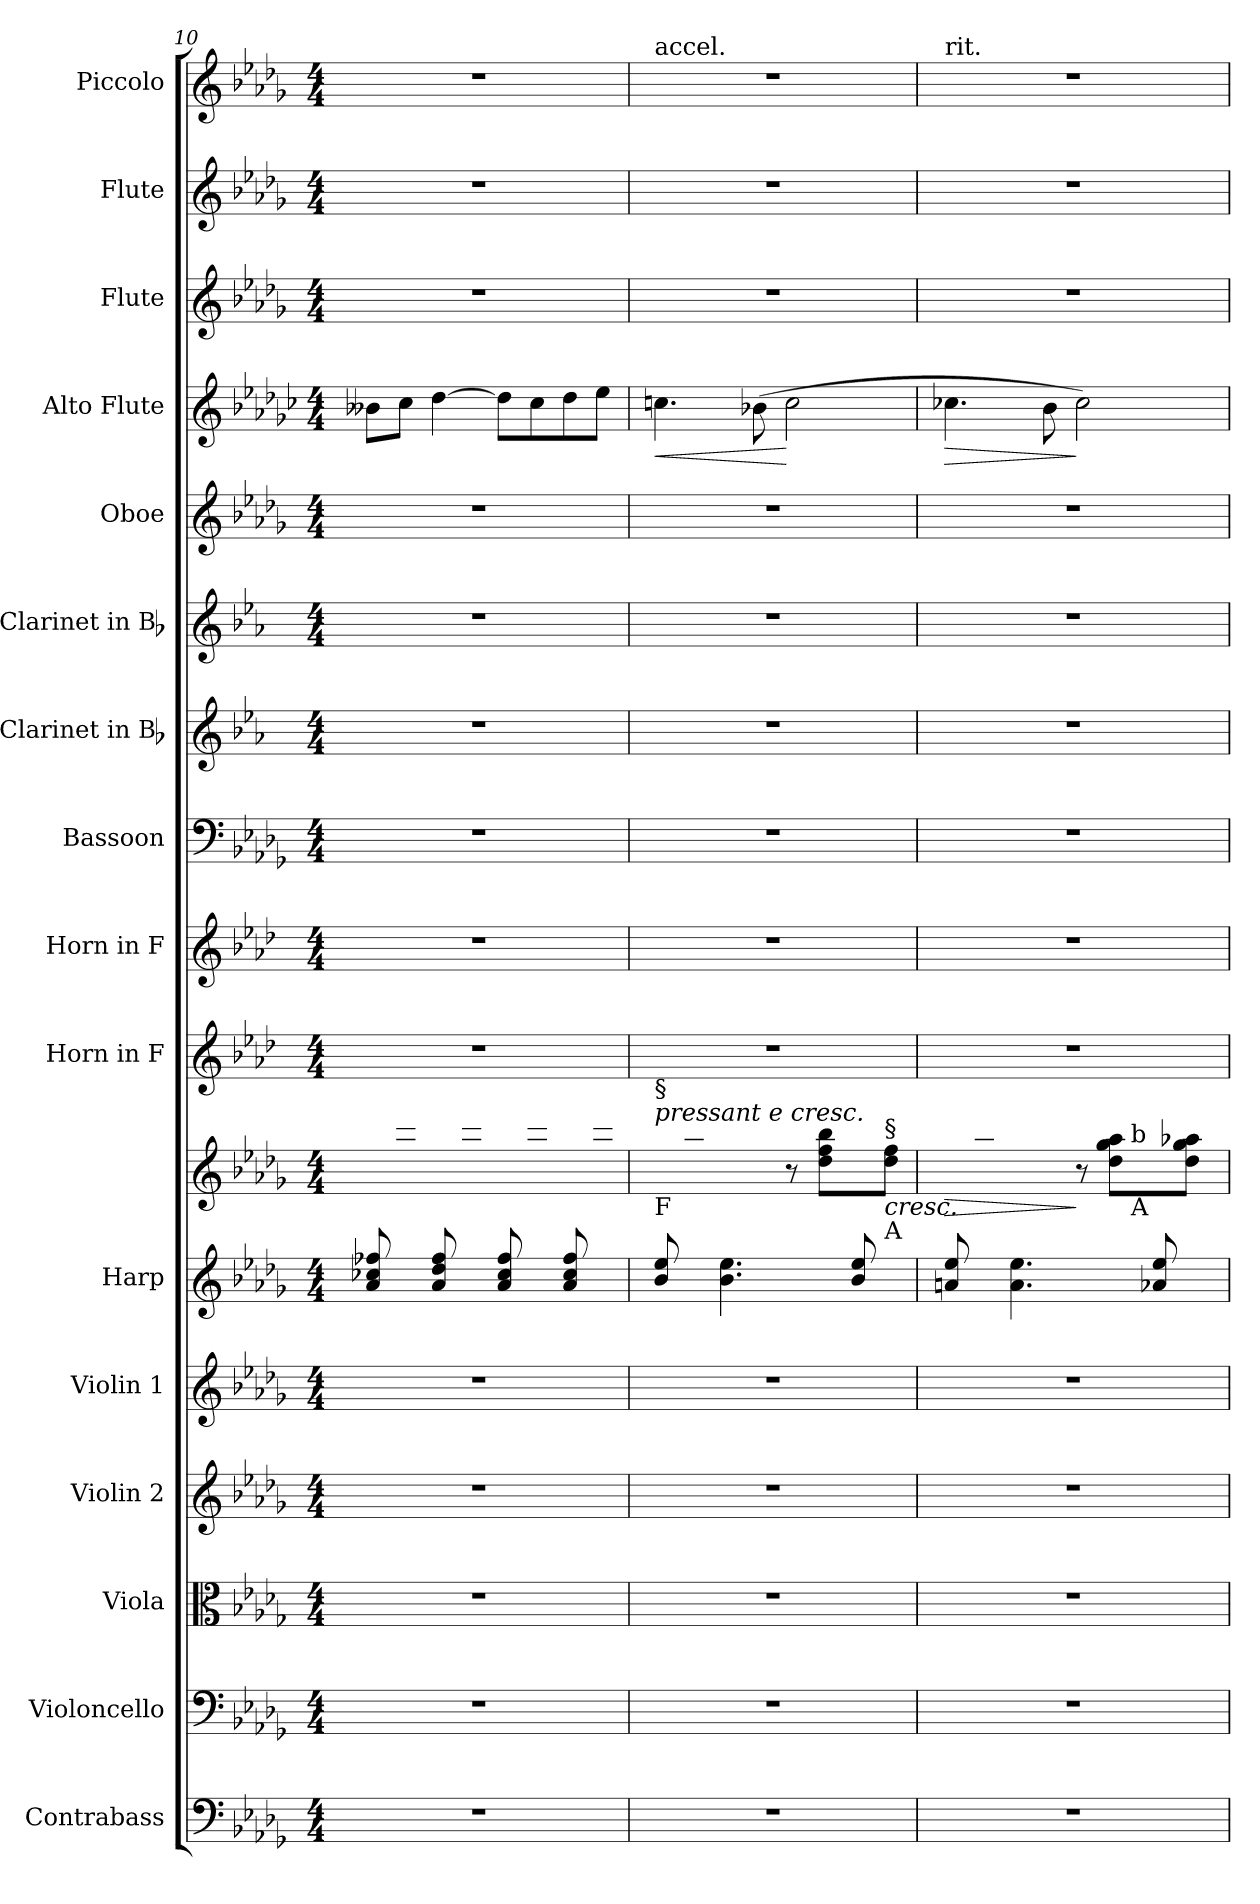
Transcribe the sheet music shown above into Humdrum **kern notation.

**kern	**kern	**kern	**kern	**kern	**kern	**kern	**dynam	**kern	**kern	**kern	**kern	**kern	**kern	**kern	**dynam	**kern	**kern	**kern
*part16	*part15	*part14	*part13	*part12	*part11	*part11	*part11	*part10	*part9	*part8	*part7	*part6	*part5	*part4	*part4	*part3	*part2	*part1
*staff17	*staff16	*staff15	*staff14	*staff13	*staff12	*staff11	*staff11/12	*staff10	*staff9	*staff8	*staff7	*staff6	*staff5	*staff4	*staff4	*staff3	*staff2	*staff1
*I"Contrabass	*I"Violoncello	*I"Viola	*I"Violin 2	*I"Violin 1	*I"Harp	*	*	*I"Horn in F	*I"Horn in F	*I"Bassoon	*I"Clarinet in Bb	*I"Clarinet in Bb	*I"Oboe	*I"Alto Flute	*	*I"Flute	*I"Flute	*I"Piccolo
*I'Cb.	*I'Vc.	*I'Vla.	*I'Vln. 2	*I'Vln. 1	*I'Hp.	*	*	*I'Hn.	*I'Hn.	*I'Bsn.	*I'Cl.	*I'Cl.	*I'Ob.	*I'A. Fl.	*	*I'Fl.	*I'Fl.	*I'Picc.
!!LO:PB:g=z
*clefF4	*clefF4	*clefC3	*clefG2	*clefG2	*clefG2	*clefG2	*	*clefG2	*clefG2	*clefF4	*clefG2	*clefG2	*clefG2	*clefG2	*	*clefG2	*clefG2	*clefG2
*ITrd7c12	*	*	*	*	*	*	*	*ITrd4c7	*ITrd4c7	*	*ITrd1c2	*ITrd1c2	*	*ITrd3c5	*	*	*	*ITrd-7c-12
*k[b-e-a-d-g-]	*k[b-e-a-d-g-]	*k[b-e-a-d-g-]	*k[b-e-a-d-g-]	*k[b-e-a-d-g-]	*k[b-e-a-d-g-]	*k[b-e-a-d-g-]	*	*k[b-e-a-d-g-]	*k[b-e-a-d-g-]	*k[b-e-a-d-g-]	*k[b-e-a-d-g-]	*k[b-e-a-d-g-]	*k[b-e-a-d-g-]	*k[b-e-a-d-g-]	*	*k[b-e-a-d-g-]	*k[b-e-a-d-g-]	*k[b-e-a-d-g-]
*D-:	*D-:	*D-:	*D-:	*D-:	*D-:	*D-:	*	*D-:	*D-:	*D-:	*D-:	*D-:	*D-:	*D-:	*	*D-:	*D-:	*D-:
*M4/4	*M4/4	*M4/4	*M4/4	*M4/4	*M4/4	*M4/4	*	*M4/4	*M4/4	*M4/4	*M4/4	*M4/4	*M4/4	*M4/4	*	*M4/4	*M4/4	*M4/4
=10	=10	=10	=10	=10	=10	=10	=10	=10	=10	=10	=10	=10	=10	=10	=10	=10	=10	=10
*	*	*	*	*	*	*^	*	*	*	*	*	*	*	*	*	*	*	*
1r	1r	1r	1r	1r	8a-i/ 8cc-Xi 8ff-XiL	1ryy	8ryy	.	1r	1r	1r	1r	1r	1r	8f-Xi\L	.	1r	1r	1r
.	.	.	.	.	8ryy	.	8ee-i\ 8aa-i 8ccc-Xi	.	.	.	.	.	.	.	8g-i\J	.	.	.	.
.	.	.	.	.	8a-i/ 8dd-i 8ff-i	.	8ryy	.	.	.	.	.	.	.	[>4a-i\	.	.	.	.
.	.	.	.	.	8ryy	.	8ee-i\ 8aa-i 8ccc-iJ	.	.	.	.	.	.	.	.	.	.	.	.
.	.	.	.	.	8a-i/ 8cc-i 8ff-iL	.	8ryy	.	.	.	.	.	.	.	8a-i\L]	.	.	.	.
.	.	.	.	.	8ryy	.	8ee-i\ 8aa-i 8ccc-i	.	.	.	.	.	.	.	8g-i\	.	.	.	.
.	.	.	.	.	8a-i/ 8cc-i 8ff-i	.	8ryy	.	.	.	.	.	.	.	8a-i\	.	.	.	.
.	.	.	.	.	8ryy	.	8ee-i\ 8aa-i 8ccc-iJ	.	.	.	.	.	.	.	8b-i\J	.	.	.	.
=11	=11	=11	=11	=11	=11	=11	=11	=11	=11	=11	=11	=11	=11	=11	=11	=11	=11	=11	=11
*	*	*	*	*	*^	*	*	*	*	*	*	*	*	*	*	*	*	*	*
!	!	!	!	!	!	!	!	!	!	!	!	!	!	!	!	!	!	!	!	!LO:TX:t=accel.
!	!	!	!	!	!	!	!LO:TX:a:i:t=pressant e cresc.	!	!	!	!	!	!	!	!	!	!	!	!	!
!	!	!	!	!	!	!	!LO:TX:b:t=F	!	!	!	!	!	!	!	!	!	!	!	!	!
!	!	!	!	!	!	!	!LO:TX:t=§	!	!	!	!	!	!	!	!	!	!	!	!	!
!	!	!	!	!	!	!	!	!	!	!	!	!	!	!	!	!	!LO:HP:b	!	!	!
1r	1r	1r	1r	1r	2.ryy	8b-i/ 8ee-iL	2ryy	8ryy	.	1r	1r	1r	1r	1r	1r	4.gni\	<	1r	1r	1r
.	.	.	.	.	.	8ryy	.	8dd-i\ 8ffni 8bb-iJ	[	.	.	.	.	.	.	.	.	.	.	.
.	.	.	.	.	.	4.b-i\ 4.ee-i	.	2.ryy	.	.	.	.	.	.	.	.	.	.	.	.
.	.	.	.	.	.	.	.	.	.	.	.	.	.	.	.	(8fni\	.	.	.	.
.	.	.	.	.	.	.	8r	.	.	.	.	.	.	.	.	2gi\	[	.	.	.
.	.	.	.	.	.	8ryy	8dd-i\ 8ffi 8bb-iL	.	.	.	.	.	.	.	.	.	.	.	.	.
.	.	.	.	.	8b-i/ 8ee-i	4ryy	8ryy	.	.	.	.	.	.	.	.	.	.	.	.	.
!	!	!	!	!	!	!	!LO:TX:b:t=A	!	!	!	!	!	!	!	!	!	!	!	!	!
!	!	!	!	!	!	!	!LO:TX:t=§	!	!	!	!	!	!	!	!	!	!	!	!	!
!	!	!	!	!	!	!	!	!	!LO:HP:b	!	!	!	!	!	!	!	!	!	!	!
.	.	.	.	.	8ryy	.	8dd-i\ 8ffiJ	.	<	.	.	.	.	.	.	.	.	.	.	.
*	*	*	*	*	*	*	*v	*v	*	*	*	*	*	*	*	*	*	*	*	*
=12	=12	=12	=12	=12	=12	=12	=12	=12	=12	=12	=12	=12	=12	=12	=12	=12	=12	=12	=12
!	!	!	!	!	!	!	!	!	!	!	!	!	!	!	!	!	!	!	!LO:TX:t=rit.
!	!	!	!	!	!	!	!	!LO:HP:b	!	!	!	!	!	!	!	!LO:HP:b	!	!	!
*	*	*	*	*	*	*	*^	*	*	*	*	*	*	*	*	*	*	*	*
*	*	*	*	*	*	*	*	*^	*	*	*	*	*	*	*	*	*	*	*	*
1r	1r	1r	1r	1r	2.ryy	8ani/ 8ee-iL	2ryy	8ryy	2ryy	>	1r	1r	1r	1r	1r	1r	4.g-Xi\	>	1r	1r	1r
.	.	.	.	.	.	8ryy	.	8dd-i\ 8gg-i 8aaniJ	.	.	.	.	.	.	.	.	.	.	.	.	.
.	.	.	.	.	.	4.ai\ 4.ee-i	.	2.ryy	.	.	.	.	.	.	.	.	.	.	.	.	.
.	.	.	.	.	.	.	.	.	.	.	.	.	.	.	.	.	8fi\	.	.	.	.
.	.	.	.	.	.	.	8r	.	8.ryy	]	.	.	.	.	.	.	2g-i\)	]	.	.	.
.	.	.	.	.	.	8ryy	8dd-i\ 8gg-i 8aaiL	.	.	.	.	.	.	.	.	.	.	.	.	.	.
!	!	!	!	!	!	!	!	!	!LO:TX:b:t=A	!	!	!	!	!	!	!	!	!	!	!	!
!	!	!	!	!	!	!	!	!	!LO:TX:t=b	!	!	!	!	!	!	!	!	!	!	!	!
.	.	.	.	.	.	.	.	.	4ryy	.	.	.	.	.	.	.	.	.	.	.	.
.	.	.	.	.	8a-Xi/ 8ee-i	4ryy	8ryy	.	.	.	.	.	.	.	.	.	.	.	.	.	.
.	.	.	.	.	8ryy	.	8dd-i\ 8gg-i 8aa-XiJ	.	.	.	.	.	.	.	.	.	.	.	.	.	.
.	.	.	.	.	.	.	.	.	16ryy	.	.	.	.	.	.	.	.	.	.	.	.
*	*	*	*	*	*v	*v	*	*	*	*	*	*	*	*	*	*	*	*	*	*	*
*	*	*	*	*	*	*v	*v	*v	*	*	*	*	*	*	*	*	*	*	*	*
=	=	=	=	=	=	=	=	=	=	=	=	=	=	=	=	=	=	=
*-	*-	*-	*-	*-	*-	*-	*-	*-	*-	*-	*-	*-	*-	*-	*-	*-	*-	*-
